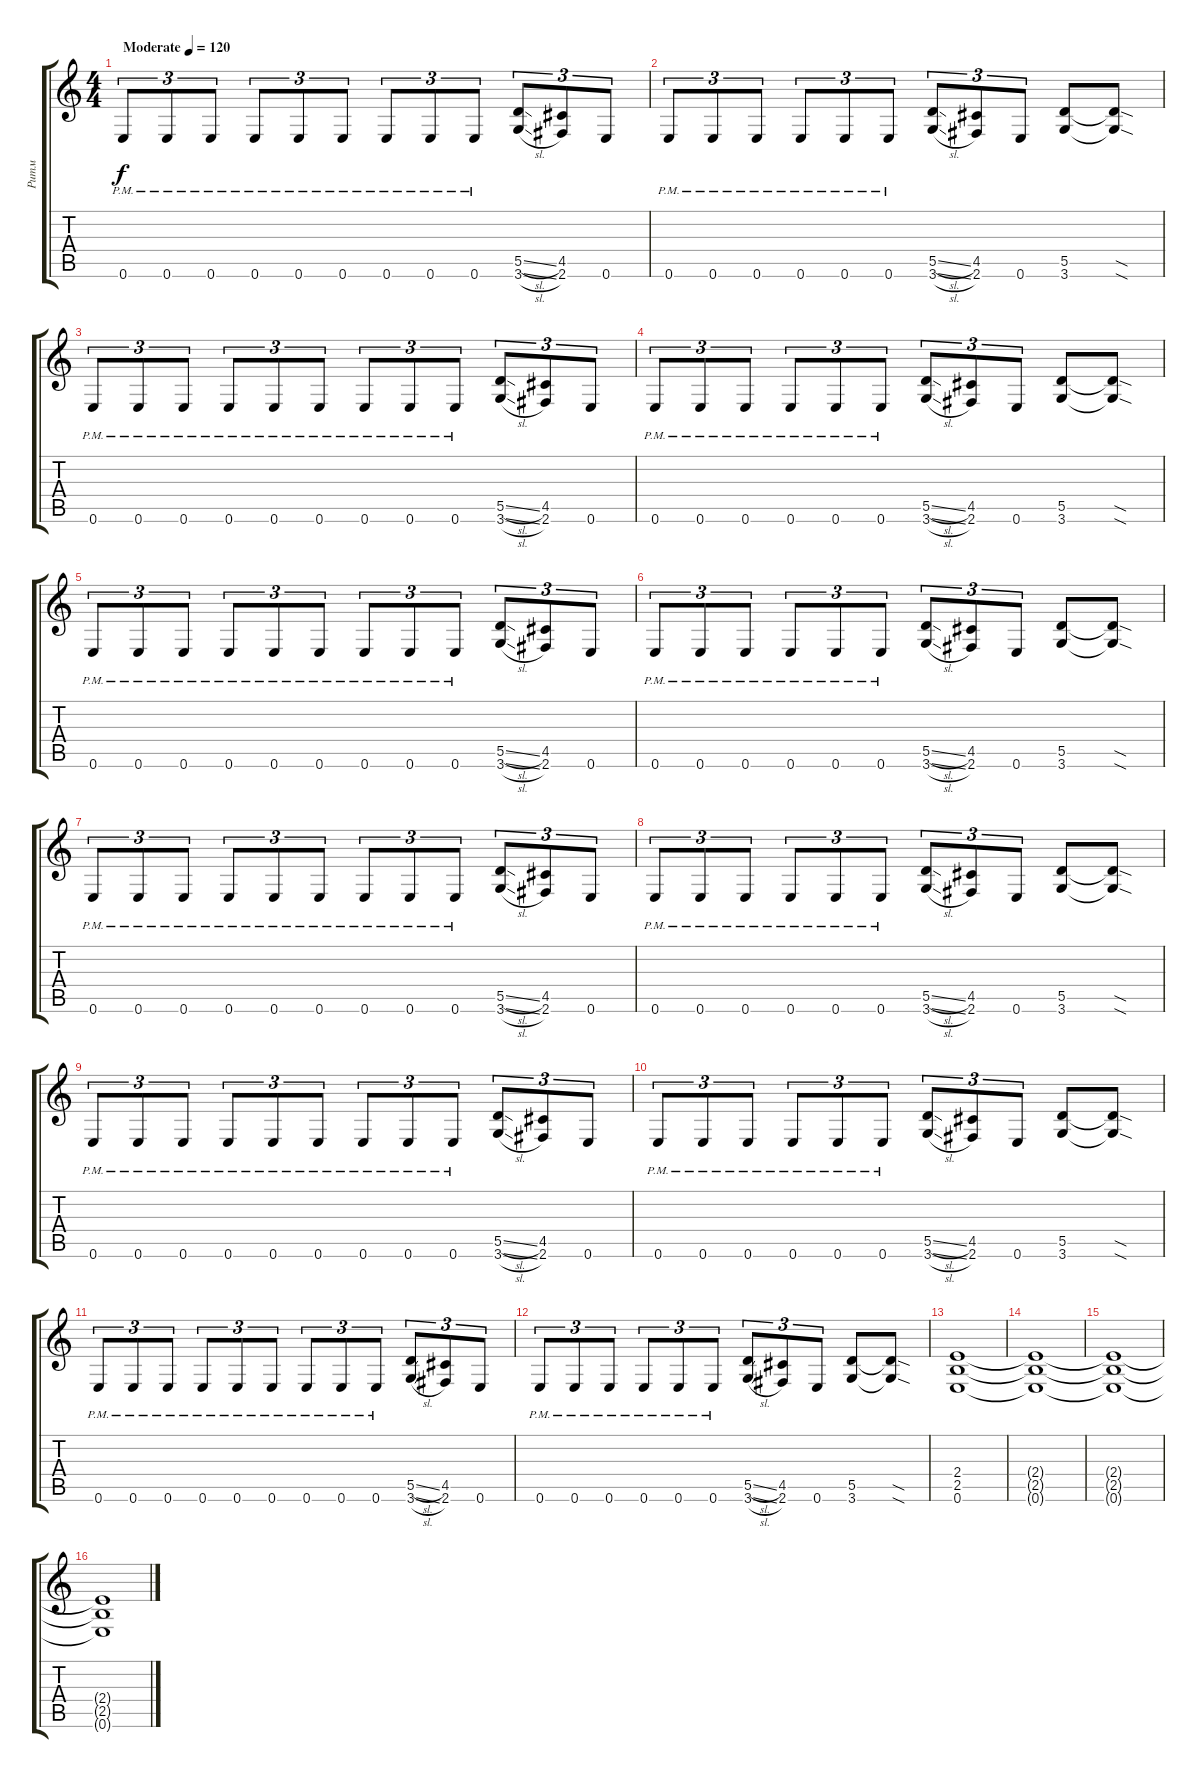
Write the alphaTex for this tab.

\track ("Ритм" "Ритм") {instrument distortionguitar}
\staff {score tabs}
\tuning (E4 B3 G3 D3 A2 E2) {hide}
\ts (4 4)
\tempo (120 "Moderate")
\clef g2
\ks c
0.6{pm}.8{tu (3 2) dy f instrument distortionguitar} 0.6{pm}.8{tu (3 2)} 0.6{pm}.8{tu (3 2)} 0.6{pm}.8{tu (3 2)} 0.6{pm}.8{tu (3 2)} 0.6{pm}.8{tu (3 2)} 0.6{pm}.8{tu (3 2)} 0.6{pm}.8{tu (3 2)} 0.6{pm}.8{tu (3 2)} (5.5{sl} 3.6{sl}).8{tu (3 2)} (4.5 2.6).8{tu (3 2)} 0.6.8{tu (3 2)} |
0.6{pm}.8{tu (3 2)} 0.6{pm}.8{tu (3 2)} 0.6{pm}.8{tu (3 2)} 0.6{pm}.8{tu (3 2)} 0.6{pm}.8{tu (3 2)} 0.6{pm}.8{tu (3 2)} (5.5{sl} 3.6{sl}).8{tu (3 2)} (4.5 2.6).8{tu (3 2)} 0.6.8{tu (3 2)} (5.5 3.6).8 (5.5{sod t} 3.6{sod t}).8 |
0.6{pm}.8{tu (3 2)} 0.6{pm}.8{tu (3 2)} 0.6{pm}.8{tu (3 2)} 0.6{pm}.8{tu (3 2)} 0.6{pm}.8{tu (3 2)} 0.6{pm}.8{tu (3 2)} 0.6{pm}.8{tu (3 2)} 0.6{pm}.8{tu (3 2)} 0.6{pm}.8{tu (3 2)} (5.5{sl} 3.6{sl}).8{tu (3 2)} (4.5 2.6).8{tu (3 2)} 0.6.8{tu (3 2)} |
0.6{pm}.8{tu (3 2)} 0.6{pm}.8{tu (3 2)} 0.6{pm}.8{tu (3 2)} 0.6{pm}.8{tu (3 2)} 0.6{pm}.8{tu (3 2)} 0.6{pm}.8{tu (3 2)} (5.5{sl} 3.6{sl}).8{tu (3 2)} (4.5 2.6).8{tu (3 2)} 0.6.8{tu (3 2)} (5.5 3.6).8 (5.5{sod t} 3.6{sod t}).8 |
0.6{pm}.8{tu (3 2)} 0.6{pm}.8{tu (3 2)} 0.6{pm}.8{tu (3 2)} 0.6{pm}.8{tu (3 2)} 0.6{pm}.8{tu (3 2)} 0.6{pm}.8{tu (3 2)} 0.6{pm}.8{tu (3 2)} 0.6{pm}.8{tu (3 2)} 0.6{pm}.8{tu (3 2)} (5.5{sl} 3.6{sl}).8{tu (3 2)} (4.5 2.6).8{tu (3 2)} 0.6.8{tu (3 2)} |
0.6{pm}.8{tu (3 2)} 0.6{pm}.8{tu (3 2)} 0.6{pm}.8{tu (3 2)} 0.6{pm}.8{tu (3 2)} 0.6{pm}.8{tu (3 2)} 0.6{pm}.8{tu (3 2)} (5.5{sl} 3.6{sl}).8{tu (3 2)} (4.5 2.6).8{tu (3 2)} 0.6.8{tu (3 2)} (5.5 3.6).8 (5.5{sod t} 3.6{sod t}).8 |
0.6{pm}.8{tu (3 2)} 0.6{pm}.8{tu (3 2)} 0.6{pm}.8{tu (3 2)} 0.6{pm}.8{tu (3 2)} 0.6{pm}.8{tu (3 2)} 0.6{pm}.8{tu (3 2)} 0.6{pm}.8{tu (3 2)} 0.6{pm}.8{tu (3 2)} 0.6{pm}.8{tu (3 2)} (5.5{sl} 3.6{sl}).8{tu (3 2)} (4.5 2.6).8{tu (3 2)} 0.6.8{tu (3 2)} |
0.6{pm}.8{tu (3 2)} 0.6{pm}.8{tu (3 2)} 0.6{pm}.8{tu (3 2)} 0.6{pm}.8{tu (3 2)} 0.6{pm}.8{tu (3 2)} 0.6{pm}.8{tu (3 2)} (5.5{sl} 3.6{sl}).8{tu (3 2)} (4.5 2.6).8{tu (3 2)} 0.6.8{tu (3 2)} (5.5 3.6).8 (5.5{sod t} 3.6{sod t}).8 |
0.6{pm}.8{tu (3 2)} 0.6{pm}.8{tu (3 2)} 0.6{pm}.8{tu (3 2)} 0.6{pm}.8{tu (3 2)} 0.6{pm}.8{tu (3 2)} 0.6{pm}.8{tu (3 2)} 0.6{pm}.8{tu (3 2)} 0.6{pm}.8{tu (3 2)} 0.6{pm}.8{tu (3 2)} (5.5{sl} 3.6{sl}).8{tu (3 2)} (4.5 2.6).8{tu (3 2)} 0.6.8{tu (3 2)} |
0.6{pm}.8{tu (3 2)} 0.6{pm}.8{tu (3 2)} 0.6{pm}.8{tu (3 2)} 0.6{pm}.8{tu (3 2)} 0.6{pm}.8{tu (3 2)} 0.6{pm}.8{tu (3 2)} (5.5{sl} 3.6{sl}).8{tu (3 2)} (4.5 2.6).8{tu (3 2)} 0.6.8{tu (3 2)} (5.5 3.6).8 (5.5{sod t} 3.6{sod t}).8 |
0.6{pm}.8{tu (3 2)} 0.6{pm}.8{tu (3 2)} 0.6{pm}.8{tu (3 2)} 0.6{pm}.8{tu (3 2)} 0.6{pm}.8{tu (3 2)} 0.6{pm}.8{tu (3 2)} 0.6{pm}.8{tu (3 2)} 0.6{pm}.8{tu (3 2)} 0.6{pm}.8{tu (3 2)} (5.5{sl} 3.6{sl}).8{tu (3 2)} (4.5 2.6).8{tu (3 2)} 0.6.8{tu (3 2)} |
0.6{pm}.8{tu (3 2)} 0.6{pm}.8{tu (3 2)} 0.6{pm}.8{tu (3 2)} 0.6{pm}.8{tu (3 2)} 0.6{pm}.8{tu (3 2)} 0.6{pm}.8{tu (3 2)} (5.5{sl} 3.6{sl}).8{tu (3 2)} (4.5 2.6).8{tu (3 2)} 0.6.8{tu (3 2)} (5.5 3.6).8 (5.5{sod t} 3.6{sod t}).8 |
(2.4 2.5 0.6).1 |
(2.4{t} 2.5{t} 0.6{t}).1 |
(2.4{t} 2.5{t} 0.6{t}).1 |
(2.4{t} 2.5{t} 0.6{t}).1
